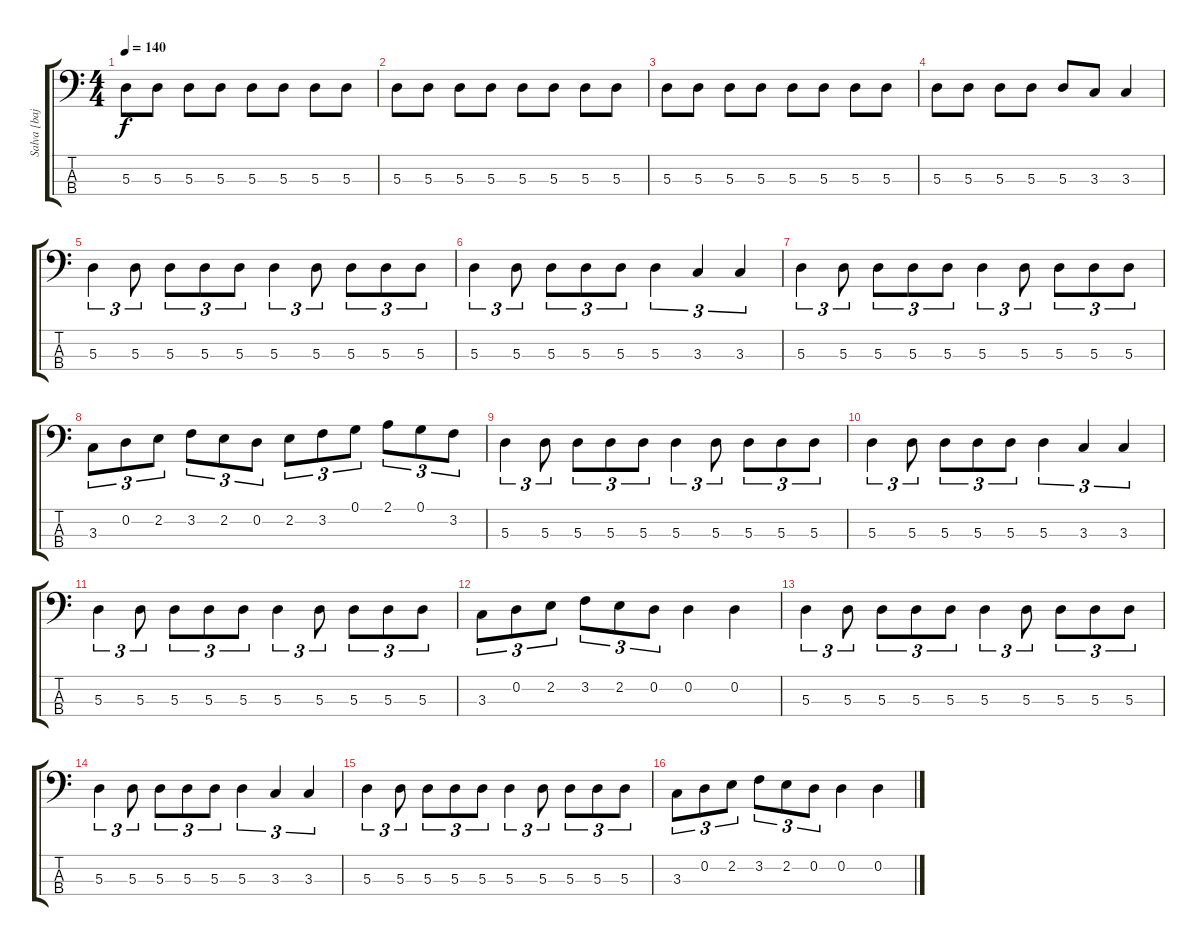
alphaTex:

\track ("Salva [bajo]" "Salva [baj") {instrument electricbassfinger}
\staff {score tabs}
\tuning (G2 D2 A1 E1) {hide}
\ts (4 4)
\tempo 140
\clef f4
\ks c
5.3.8{dy f} 5.3.8 5.3.8 5.3.8 5.3.8 5.3.8 5.3.8 5.3.8 |
5.3.8 5.3.8 5.3.8 5.3.8 5.3.8 5.3.8 5.3.8 5.3.8 |
5.3.8 5.3.8 5.3.8 5.3.8 5.3.8 5.3.8 5.3.8 5.3.8 |
5.3.8 5.3.8 5.3.8 5.3.8 5.3.8 3.3.8 3.3.4 |
5.3.4{tu (3 2)} 5.3.8{tu (3 2)} 5.3.8{tu (3 2)} 5.3.8{tu (3 2)} 5.3.8{tu (3 2)} 5.3.4{tu (3 2)} 5.3.8{tu (3 2)} 5.3.8{tu (3 2)} 5.3.8{tu (3 2)} 5.3.8{tu (3 2)} |
5.3.4{tu (3 2)} 5.3.8{tu (3 2)} 5.3.8{tu (3 2)} 5.3.8{tu (3 2)} 5.3.8{tu (3 2)} 5.3.4{tu (3 2)} 3.3.4{tu (3 2)} 3.3.4{tu (3 2)} |
5.3.4{tu (3 2)} 5.3.8{tu (3 2)} 5.3.8{tu (3 2)} 5.3.8{tu (3 2)} 5.3.8{tu (3 2)} 5.3.4{tu (3 2)} 5.3.8{tu (3 2)} 5.3.8{tu (3 2)} 5.3.8{tu (3 2)} 5.3.8{tu (3 2)} |
3.3.8{tu (3 2)} 0.2.8{tu (3 2)} 2.2.8{tu (3 2)} 3.2.8{tu (3 2)} 2.2.8{tu (3 2)} 0.2.8{tu (3 2)} 2.2.8{tu (3 2)} 3.2.8{tu (3 2)} 0.1.8{tu (3 2)} 2.1.8{tu (3 2)} 0.1.8{tu (3 2)} 3.2.8{tu (3 2)} |
5.3.4{tu (3 2)} 5.3.8{tu (3 2)} 5.3.8{tu (3 2)} 5.3.8{tu (3 2)} 5.3.8{tu (3 2)} 5.3.4{tu (3 2)} 5.3.8{tu (3 2)} 5.3.8{tu (3 2)} 5.3.8{tu (3 2)} 5.3.8{tu (3 2)} |
5.3.4{tu (3 2)} 5.3.8{tu (3 2)} 5.3.8{tu (3 2)} 5.3.8{tu (3 2)} 5.3.8{tu (3 2)} 5.3.4{tu (3 2)} 3.3.4{tu (3 2)} 3.3.4{tu (3 2)} |
5.3.4{tu (3 2)} 5.3.8{tu (3 2)} 5.3.8{tu (3 2)} 5.3.8{tu (3 2)} 5.3.8{tu (3 2)} 5.3.4{tu (3 2)} 5.3.8{tu (3 2)} 5.3.8{tu (3 2)} 5.3.8{tu (3 2)} 5.3.8{tu (3 2)} |
3.3.8{tu (3 2)} 0.2.8{tu (3 2)} 2.2.8{tu (3 2)} 3.2.8{tu (3 2)} 2.2.8{tu (3 2)} 0.2.8{tu (3 2)} 0.2.4 0.2.4 |
5.3.4{tu (3 2)} 5.3.8{tu (3 2)} 5.3.8{tu (3 2)} 5.3.8{tu (3 2)} 5.3.8{tu (3 2)} 5.3.4{tu (3 2)} 5.3.8{tu (3 2)} 5.3.8{tu (3 2)} 5.3.8{tu (3 2)} 5.3.8{tu (3 2)} |
5.3.4{tu (3 2)} 5.3.8{tu (3 2)} 5.3.8{tu (3 2)} 5.3.8{tu (3 2)} 5.3.8{tu (3 2)} 5.3.4{tu (3 2)} 3.3.4{tu (3 2)} 3.3.4{tu (3 2)} |
5.3.4{tu (3 2)} 5.3.8{tu (3 2)} 5.3.8{tu (3 2)} 5.3.8{tu (3 2)} 5.3.8{tu (3 2)} 5.3.4{tu (3 2)} 5.3.8{tu (3 2)} 5.3.8{tu (3 2)} 5.3.8{tu (3 2)} 5.3.8{tu (3 2)} |
3.3.8{tu (3 2)} 0.2.8{tu (3 2)} 2.2.8{tu (3 2)} 3.2.8{tu (3 2)} 2.2.8{tu (3 2)} 0.2.8{tu (3 2)} 0.2.4 0.2.4
